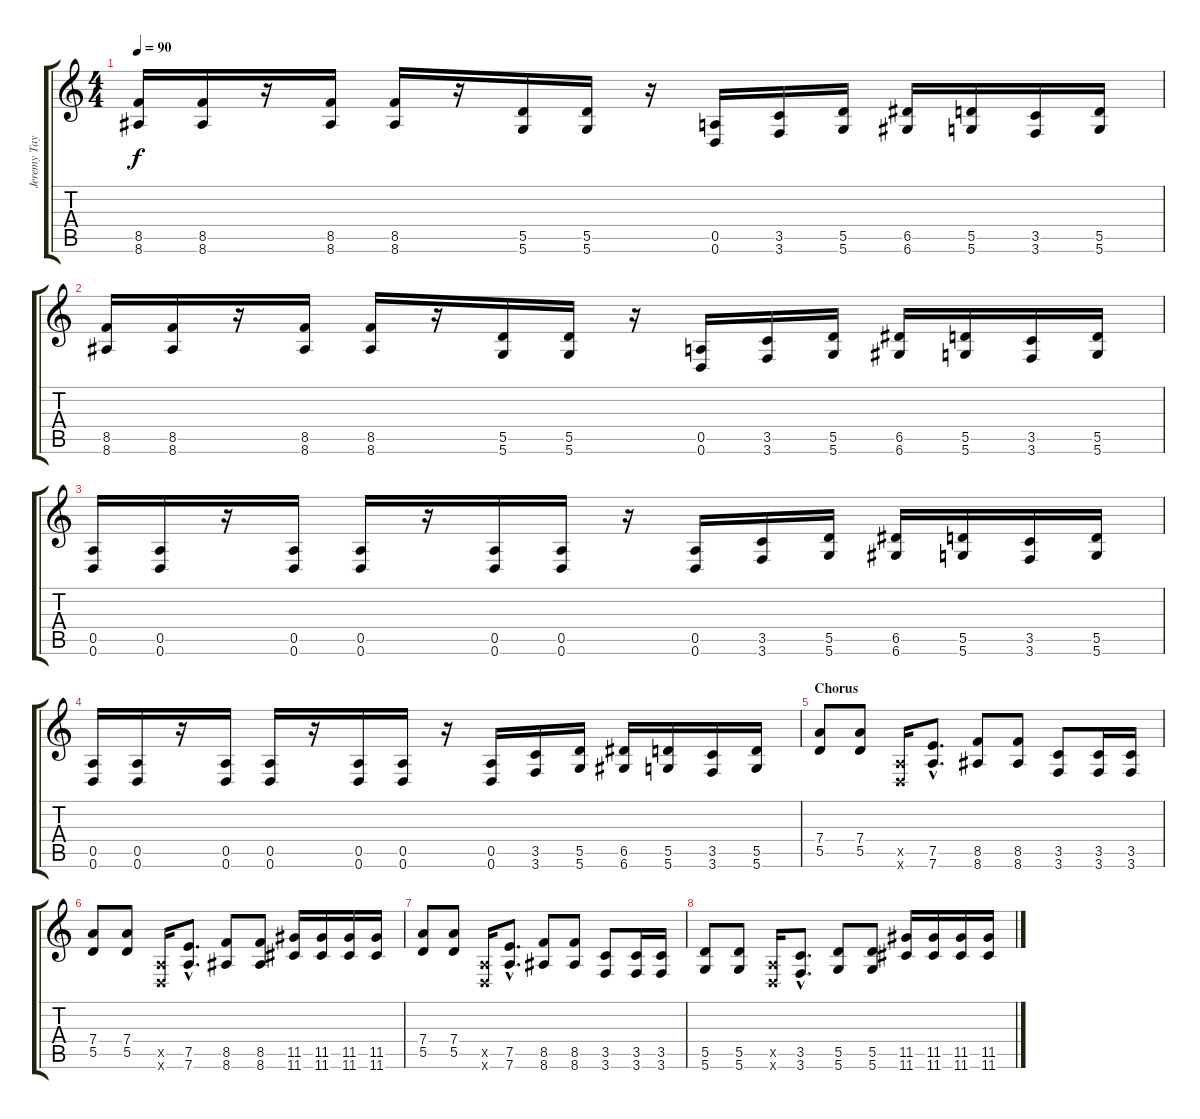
\track ("Jeremy Taylor" "Jeremy Tay") {instrument distortionguitar}
\staff {score tabs}
\tuning (E4 B3 G3 D3 A2 D2) {hide}
\ts (4 4)
\tempo 90
\clef g2
\ks c
(8.5 8.6).16{dy f} (8.5 8.6).16 r.16 (8.5 8.6).16 (8.5 8.6).16 r.16 (5.5 5.6).16 (5.5 5.6).16 r.16 (0.5 0.6).16 (3.5 3.6).16 (5.5 5.6).16 (6.5 6.6).16 (5.5 5.6).16 (3.5 3.6).16 (5.5 5.6).16 |
(8.5 8.6).16 (8.5 8.6).16 r.16 (8.5 8.6).16 (8.5 8.6).16 r.16 (5.5 5.6).16 (5.5 5.6).16 r.16 (0.5 0.6).16 (3.5 3.6).16 (5.5 5.6).16 (6.5 6.6).16 (5.5 5.6).16 (3.5 3.6).16 (5.5 5.6).16 |
(0.5 0.6).16 (0.5 0.6).16 r.16 (0.5 0.6).16 (0.5 0.6).16 r.16 (0.5 0.6).16 (0.5 0.6).16 r.16 (0.5 0.6).16 (3.5 3.6).16 (5.5 5.6).16 (6.5 6.6).16 (5.5 5.6).16 (3.5 3.6).16 (5.5 5.6).16 |
(0.5 0.6).16 (0.5 0.6).16 r.16 (0.5 0.6).16 (0.5 0.6).16 r.16 (0.5 0.6).16 (0.5 0.6).16 r.16 (0.5 0.6).16 (3.5 3.6).16 (5.5 5.6).16 (6.5 6.6).16 (5.5 5.6).16 (3.5 3.6).16 (5.5 5.6).16 |
\section ("" "Chorus")
(7.4 5.5).8 (7.4 5.5).8 (0.5{x} 0.6{x}).16 (7.5{hac} 7.6{hac}).8{d} (8.5 8.6).8 (8.5 8.6).8 (3.5 3.6).8 (3.5 3.6).16 (3.5 3.6).16 |
(7.4 5.5).8 (7.4 5.5).8 (0.5{x} 0.6{x}).16 (7.5{hac} 7.6{hac}).8{d} (8.5 8.6).8 (8.5 8.6).8 (11.5 11.6).16 (11.5 11.6).16 (11.5 11.6).16 (11.5 11.6).16 |
(7.4 5.5).8 (7.4 5.5).8 (0.5{x} 0.6{x}).16 (7.5{hac} 7.6{hac}).8{d} (8.5 8.6).8 (8.5 8.6).8 (3.5 3.6).8 (3.5 3.6).16 (3.5 3.6).16 |
(5.5 5.6).8 (5.5 5.6).8 (0.5{x} 0.6{x}).16 (3.5{hac} 3.6{hac}).8{d} (5.5 5.6).8 (5.5 5.6).8 (11.5 11.6).16 (11.5 11.6).16 (11.5 11.6).16 (11.5 11.6).16
